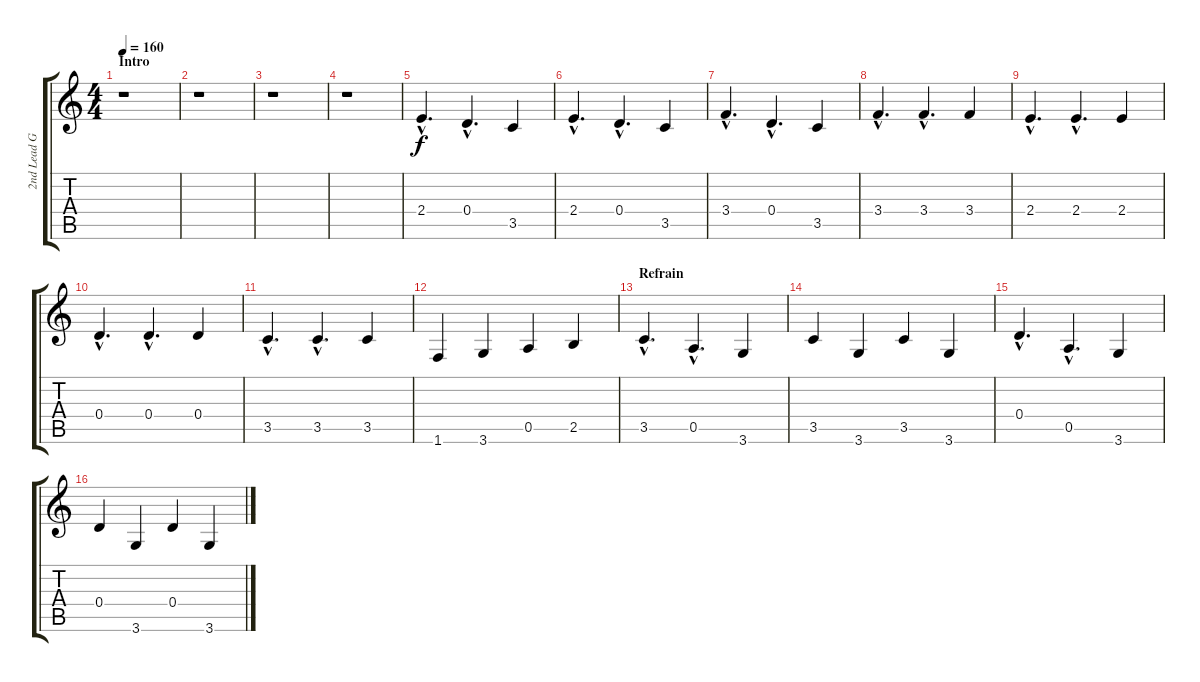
\track ("2nd Lead Guitar" "2nd Lead G") {instrument acousticguitarnylon}
\staff {score tabs}
\tuning (E4 B3 G3 D3 A2 E2) {hide}
\ts (4 4)
\section ("" "Intro")
\tempo 160
\clef g2
\ks c
r.1{dy f instrument acousticguitarnylon} |
r.1 |
r.1 |
r.1 |
2.4{hac}.4{d} 0.4{hac}.4{d} 3.5.4 |
2.4{hac}.4{d} 0.4{hac}.4{d} 3.5.4 |
3.4{hac}.4{d} 0.4{hac}.4{d} 3.5.4 |
3.4{hac}.4{d} 3.4{hac}.4{d} 3.4.4 |
2.4{hac}.4{d} 2.4{hac}.4{d} 2.4.4 |
0.4{hac}.4{d} 0.4{hac}.4{d} 0.4.4 |
3.5{hac}.4{d} 3.5{hac}.4{d} 3.5.4 |
1.6.4 3.6.4 0.5.4 2.5.4 |
\section ("" "Refrain")
3.5{hac}.4{d} 0.5{hac}.4{d} 3.6.4 |
3.5.4 3.6.4 3.5.4 3.6.4 |
0.4{hac}.4{d} 0.5{hac}.4{d} 3.6.4 |
0.4.4 3.6.4 0.4.4 3.6.4
